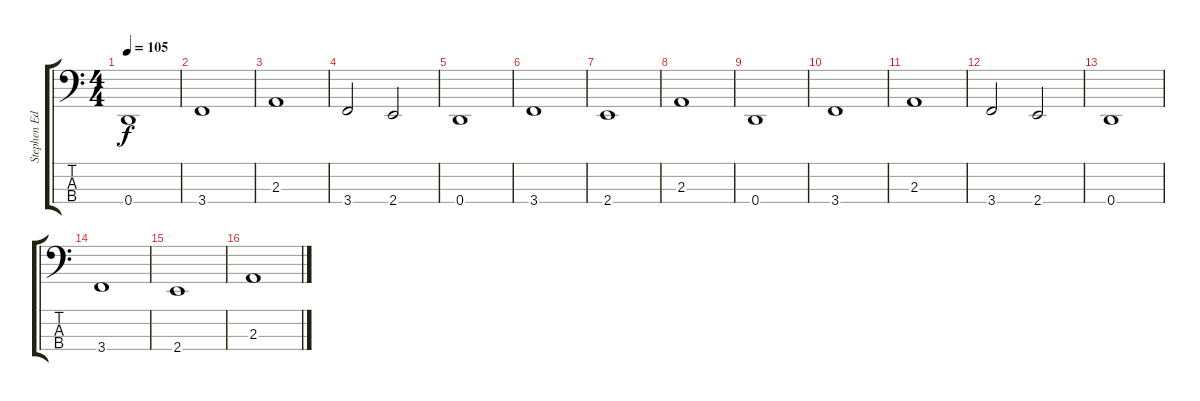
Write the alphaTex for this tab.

\track ("Stephen Edmondson" "Stephen Ed") {instrument electricbasspick}
\staff {score tabs}
\tuning (F2 C2 G1 D1) {hide}
\ts (4 4)
\tempo 105
\clef f4
\ks c
0.4.1{dy f instrument electricbasspick} |
3.4.1 |
2.3.1 |
3.4.2 2.4.2 |
0.4.1 |
3.4.1 |
2.4.1 |
2.3.1 |
0.4.1 |
3.4.1 |
2.3.1 |
3.4.2 2.4.2 |
0.4.1 |
3.4.1 |
2.4.1 |
2.3.1
